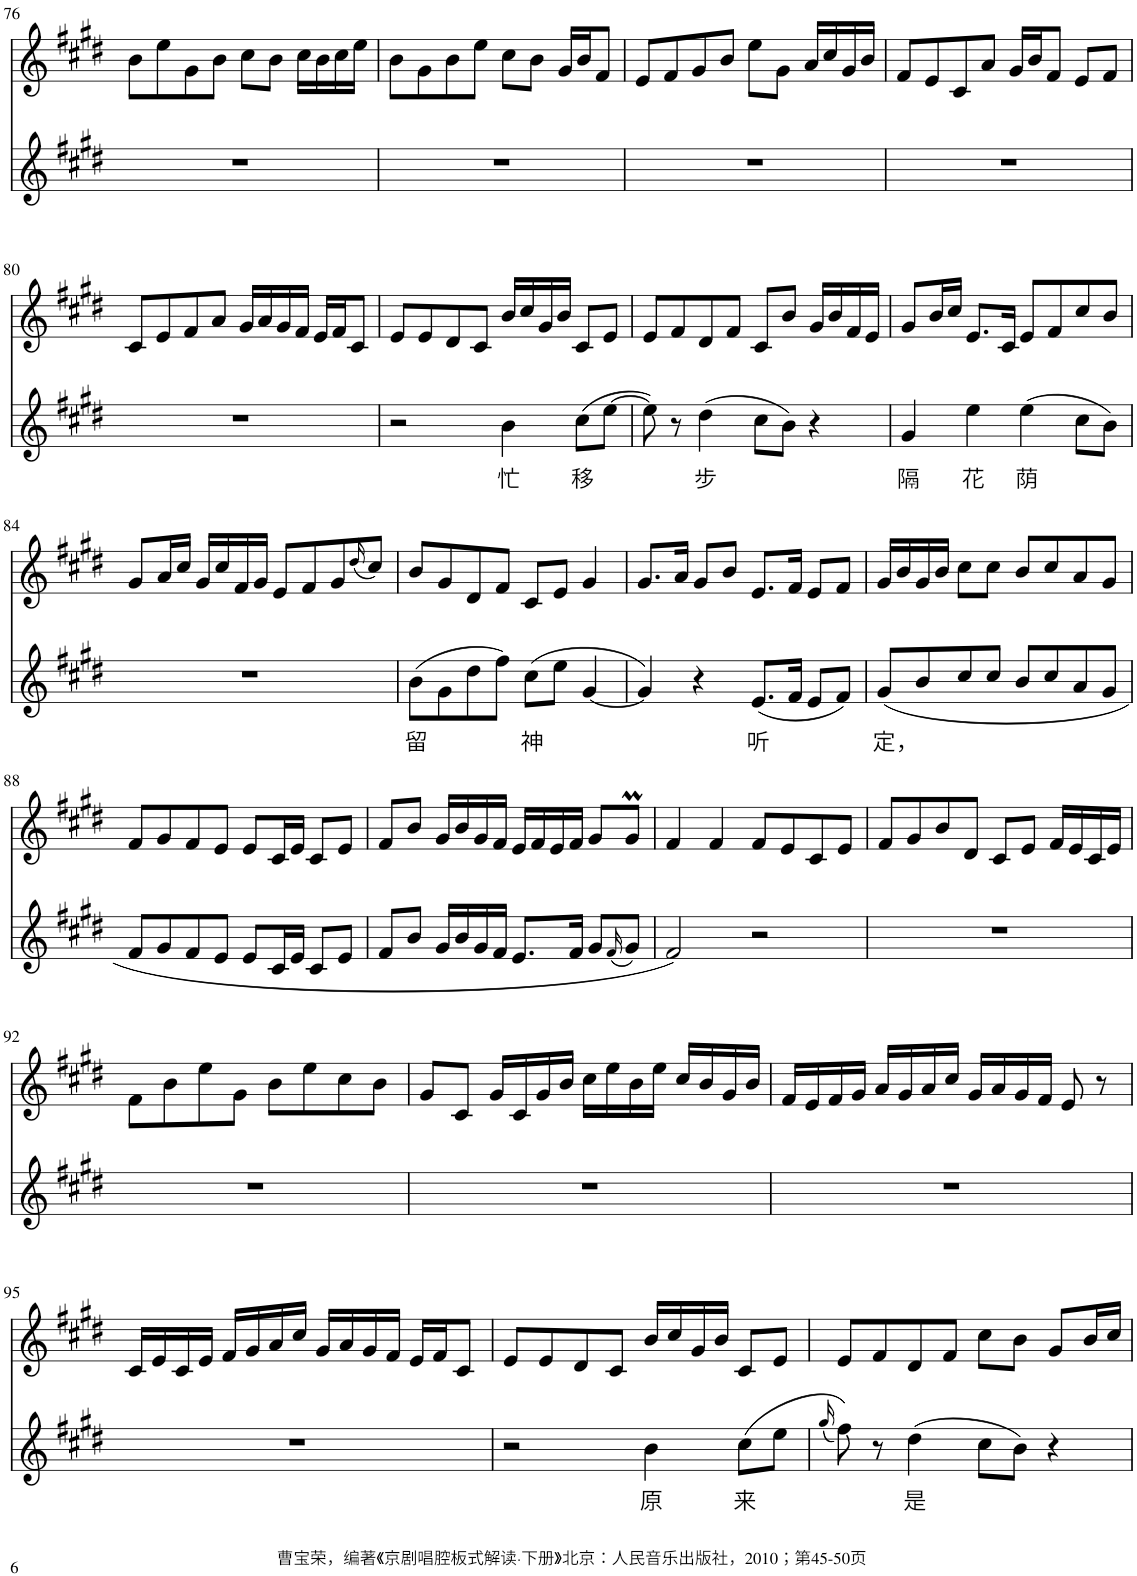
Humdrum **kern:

**kern	**text	**kern
*part2	*part2	*part1
*staff2	*staff2	*staff1
*I"Piano	*	*I"Piano
*I'Pno	*	*I'Pno
!!LO:PB:g=z
*clefG2	*	*clefG2
*k[f#c#g#d#]	*	*k[f#c#g#d#]
*M4/4	*	*M4/4
=76	=76	=76
1r	.	8b\L
.	.	8ee\
.	.	8g#\
.	.	8b\J
.	.	8cc#\L
.	.	8b\J
.	.	16cc#\LL
.	.	16b\
.	.	16cc#\
.	.	16ee\JJ
=77	=77	=77
1r	.	8b\L
.	.	8g#\
.	.	8b\
.	.	8ee\J
.	.	8cc#\L
.	.	8b\J
.	.	16g#/LL
.	.	16b/J
.	.	8f#/J
=78	=78	=78
1r	.	8e/L
.	.	8f#/
.	.	8g#/
.	.	8b/J
.	.	8ee\L
.	.	8g#\J
.	.	16a/LL
.	.	16cc#/
.	.	16g#/
.	.	16b/JJ
=79	=79	=79
1r	.	8f#/L
.	.	8e/
.	.	8c#/
.	.	8a/J
.	.	16g#/LL
.	.	16b/J
.	.	8f#/J
.	.	8e/L
.	.	8f#/J
!!LO:LB:g=z
=80	=80	=80
1r	.	8c#/L
.	.	8e/
.	.	8f#/
.	.	8a/J
.	.	16g#/LL
.	.	16a/
.	.	16g#/
.	.	16f#/JJ
.	.	16e/LL
.	.	16f#/J
.	.	8c#/J
=81	=81	=81
2r	.	8e/L
.	.	8e/
.	.	8d#/
.	.	8c#/J
!	!LO:LY:b	!
4b\	忙	16b/LL
.	.	16cc#/
.	.	16g#/
.	.	16b/JJ
!	!LO:LY:b	!
(8cc#\L	移	8c#/L
[8ee\J	.	8e/J
=82	=82	=82
8ee\])	.	8e/L
8r	.	8f#/
!	!LO:LY:b	!
(4dd#\	步	8d#/
.	.	8f#/J
8cc#\L	.	8c#/L
8b\J)	.	8b/J
4r	.	16g#/LL
.	.	16b/
.	.	16f#/
.	.	16e/JJ
=83	=83	=83
!	!LO:LY:b	!
4g#/	隔	8g#/L
.	.	16b/L
.	.	16cc#/JJ
!	!LO:LY:b	!
4ee\	花	8.e/L
.	.	16c#/Jk
!	!LO:LY:b	!
(4ee\	荫	8e/L
.	.	8f#/
8cc#\L	.	8cc#/
8b\J)	.	8b/J
!!LO:LB:g=z
=84	=84	=84
1r	.	8g#/L
.	.	16a/L
.	.	16cc#/JJ
.	.	16g#/LL
.	.	16cc#/
.	.	16f#/
.	.	16g#/JJ
.	.	8e/L
.	.	8f#/
.	.	8g#/
.	.	(16qdd#/
.	.	8cc#/J)
=85	=85	=85
!	!LO:LY:b	!
(8b\L	留	8b/L
8g#\	.	8g#/
8dd#\	.	8d#/
8ff#\J)	.	8f#/J
!	!LO:LY:b	!
(8cc#\L	神	8c#/L
8ee\J	.	8e/J
[4g#/	.	4g#/
=86	=86	=86
4g#/])	.	8.g#/L
.	.	16a/Jk
4r	.	8g#/L
.	.	8b/J
!	!LO:LY:b	!
(8.e/L	听	8.e/L
16f#/Jk	.	16f#/Jk
8e/L	.	8e/L
8f#/J)	.	8f#/J
=87	=87	=87
!	!LO:LY:b	!
(8g#/L	定，	16g#/LL
.	.	16b/
8b/	.	16g#/
.	.	16b/JJ
8cc#/	.	8cc#\L
8cc#/J	.	8cc#\J
8b/L	.	8b/L
8cc#/	.	8cc#/
8a/	.	8a/
8g#/J	.	8g#/J
!!LO:LB:g=z
=88	=88	=88
8f#/L	.	8f#/L
8g#/	.	8g#/
8f#/	.	8f#/
8e/J	.	8e/J
8e/L	.	8e/L
16c#/L	.	16c#/L
16e/JJ	.	16e/JJ
8c#/L	.	8c#/L
8e/J	.	8e/J
=89	=89	=89
8f#/L	.	8f#/L
8b/J	.	8b/J
16g#/LL	.	16g#/LL
16b/	.	16b/
16g#/	.	16g#/
16f#/JJ	.	16f#/JJ
8.e/L	.	16e/LL
.	.	16f#/
.	.	16e/
16f#/Jk	.	16f#/JJ
8g#/L	.	8g#/L
(16qf#/	.	.
8g#/J)	.	8g#m/J
=90	=90	=90
2f#/)	.	4f#/
.	.	4f#/
2r	.	8f#/L
.	.	8e/
.	.	8c#/
.	.	8e/J
=91	=91	=91
1r	.	8f#/L
.	.	8g#/
.	.	8b/
.	.	8d#/J
.	.	8c#/L
.	.	8e/J
.	.	16f#/LL
.	.	16e/
.	.	16c#/
.	.	16e/JJ
!!LO:LB:g=z
=92	=92	=92
1r	.	8f#\L
.	.	8b\
.	.	8ee\
.	.	8g#\J
.	.	8b\L
.	.	8ee\
.	.	8cc#\
.	.	8b\J
=93	=93	=93
1r	.	8g#/L
.	.	8c#/J
.	.	16g#/LL
.	.	16c#/
.	.	16g#/
.	.	16b/JJ
.	.	16cc#\LL
.	.	16ee\
.	.	16b\
.	.	16ee\JJ
.	.	16cc#/LL
.	.	16b/
.	.	16g#/
.	.	16b/JJ
=94	=94	=94
1r	.	16f#/LL
.	.	16e/
.	.	16f#/
.	.	16g#/JJ
.	.	16a/LL
.	.	16g#/
.	.	16a/
.	.	16cc#/JJ
.	.	16g#/LL
.	.	16a/
.	.	16g#/
.	.	16f#/JJ
.	.	8e/
.	.	8r
!!LO:LB:g=z
=95	=95	=95
1r	.	16c#/LL
.	.	16e/
.	.	16c#/
.	.	16e/JJ
.	.	16f#/LL
.	.	16g#/
.	.	16a/
.	.	16cc#/JJ
.	.	16g#/LL
.	.	16a/
.	.	16g#/
.	.	16f#/JJ
.	.	16e/LL
.	.	16f#/J
.	.	8c#/J
=96	=96	=96
2r	.	8e/L
.	.	8e/
.	.	8d#/
.	.	8c#/J
!	!LO:LY:b	!
4b\	原	16b/LL
.	.	16cc#/
.	.	16g#/
.	.	16b/JJ
!	!LO:LY:b	!
(8cc#\L	来	8c#/L
8ee\J	.	8e/J
=97	=97	=97
(16qgg#/	.	.
8ff#\))	.	8e/L
8r	.	8f#/
!	!LO:LY:b	!
(4dd#\	是	8d#/
.	.	8f#/J
8cc#\L	.	8cc#\L
8b\J)	.	8b\J
4r	.	8g#/L
.	.	16b/L
.	.	16cc#/JJ
=	=	=
*-	*-	*-
